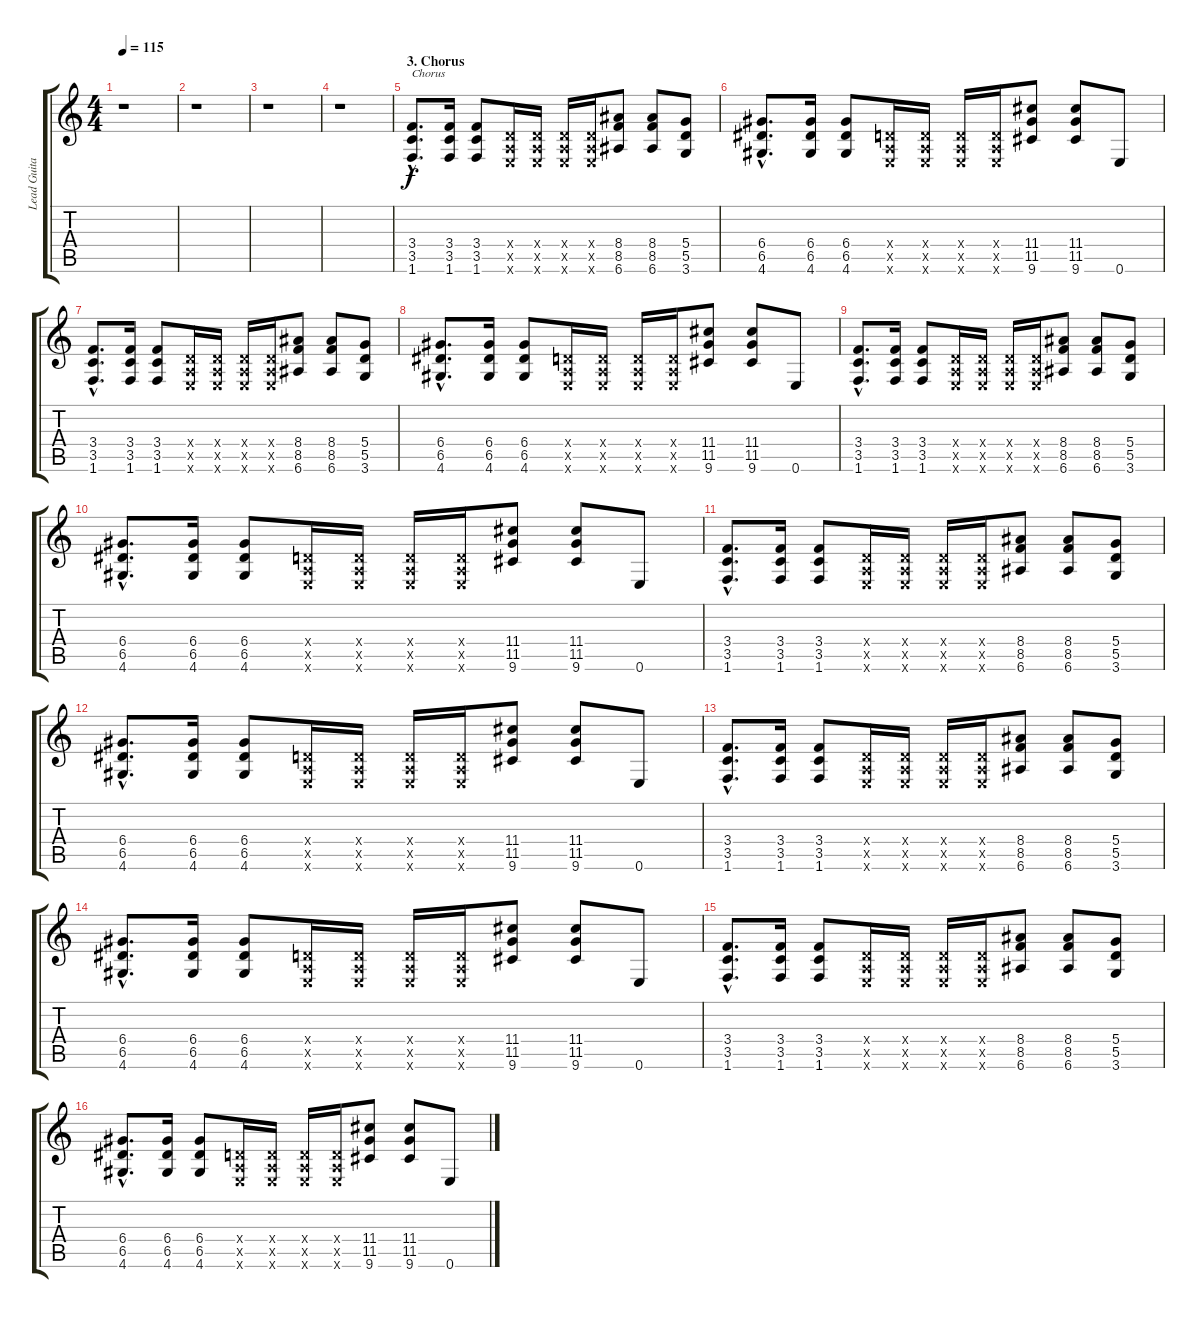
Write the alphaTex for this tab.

\track ("Lead Guitar" "Lead Guita") {instrument distortionguitar}
\staff {score tabs}
\tuning (E4 B3 G3 D3 A2 E2) {hide}
\ts (4 4)
\tempo 115
\clef g2
\ks c
r.1{dy f} |
r.1 |
r.1 |
r.1 |
\section ("" "3. Chorus")
(3.4{hac} 3.5{hac} 1.6{hac}).8{d txt "Chorus"} (3.4 3.5 1.6).16 (3.4 3.5 1.6).8 (0.4{x} 0.5{x} 0.6{x}).16 (0.4{x} 0.5{x} 0.6{x}).16 (0.4{x} 0.5{x} 0.6{x}).16 (0.4{x} 0.5{x} 0.6{x}).16 (8.4 8.5 6.6).8 (8.4 8.5 6.6).8 (5.4 5.5 3.6).8 |
(6.4{hac} 6.5{hac} 4.6{hac}).8{d} (6.4 6.5 4.6).16 (6.4 6.5 4.6).8 (0.4{x} 0.5{x} 0.6{x}).16 (0.4{x} 0.5{x} 0.6{x}).16 (0.4{x} 0.5{x} 0.6{x}).16 (0.4{x} 0.5{x} 0.6{x}).16 (11.4 11.5 9.6).8 (11.4 11.5 9.6).8 0.6.8 |
(3.4{hac} 3.5{hac} 1.6{hac}).8{d} (3.4 3.5 1.6).16 (3.4 3.5 1.6).8 (0.4{x} 0.5{x} 0.6{x}).16 (0.4{x} 0.5{x} 0.6{x}).16 (0.4{x} 0.5{x} 0.6{x}).16 (0.4{x} 0.5{x} 0.6{x}).16 (8.4 8.5 6.6).8 (8.4 8.5 6.6).8 (5.4 5.5 3.6).8 |
(6.4{hac} 6.5{hac} 4.6{hac}).8{d} (6.4 6.5 4.6).16 (6.4 6.5 4.6).8 (0.4{x} 0.5{x} 0.6{x}).16 (0.4{x} 0.5{x} 0.6{x}).16 (0.4{x} 0.5{x} 0.6{x}).16 (0.4{x} 0.5{x} 0.6{x}).16 (11.4 11.5 9.6).8 (11.4 11.5 9.6).8 0.6.8 |
(3.4{hac} 3.5{hac} 1.6{hac}).8{d} (3.4 3.5 1.6).16 (3.4 3.5 1.6).8 (0.4{x} 0.5{x} 0.6{x}).16 (0.4{x} 0.5{x} 0.6{x}).16 (0.4{x} 0.5{x} 0.6{x}).16 (0.4{x} 0.5{x} 0.6{x}).16 (8.4 8.5 6.6).8 (8.4 8.5 6.6).8 (5.4 5.5 3.6).8 |
(6.4{hac} 6.5{hac} 4.6{hac}).8{d} (6.4 6.5 4.6).16 (6.4 6.5 4.6).8 (0.4{x} 0.5{x} 0.6{x}).16 (0.4{x} 0.5{x} 0.6{x}).16 (0.4{x} 0.5{x} 0.6{x}).16 (0.4{x} 0.5{x} 0.6{x}).16 (11.4 11.5 9.6).8 (11.4 11.5 9.6).8 0.6.8 |
(3.4{hac} 3.5{hac} 1.6{hac}).8{d} (3.4 3.5 1.6).16 (3.4 3.5 1.6).8 (0.4{x} 0.5{x} 0.6{x}).16 (0.4{x} 0.5{x} 0.6{x}).16 (0.4{x} 0.5{x} 0.6{x}).16 (0.4{x} 0.5{x} 0.6{x}).16 (8.4 8.5 6.6).8 (8.4 8.5 6.6).8 (5.4 5.5 3.6).8 |
(6.4{hac} 6.5{hac} 4.6{hac}).8{d} (6.4 6.5 4.6).16 (6.4 6.5 4.6).8 (0.4{x} 0.5{x} 0.6{x}).16 (0.4{x} 0.5{x} 0.6{x}).16 (0.4{x} 0.5{x} 0.6{x}).16 (0.4{x} 0.5{x} 0.6{x}).16 (11.4 11.5 9.6).8 (11.4 11.5 9.6).8 0.6.8 |
(3.4{hac} 3.5{hac} 1.6{hac}).8{d} (3.4 3.5 1.6).16 (3.4 3.5 1.6).8 (0.4{x} 0.5{x} 0.6{x}).16 (0.4{x} 0.5{x} 0.6{x}).16 (0.4{x} 0.5{x} 0.6{x}).16 (0.4{x} 0.5{x} 0.6{x}).16 (8.4 8.5 6.6).8 (8.4 8.5 6.6).8 (5.4 5.5 3.6).8 |
(6.4{hac} 6.5{hac} 4.6{hac}).8{d} (6.4 6.5 4.6).16 (6.4 6.5 4.6).8 (0.4{x} 0.5{x} 0.6{x}).16 (0.4{x} 0.5{x} 0.6{x}).16 (0.4{x} 0.5{x} 0.6{x}).16 (0.4{x} 0.5{x} 0.6{x}).16 (11.4 11.5 9.6).8 (11.4 11.5 9.6).8 0.6.8 |
(3.4{hac} 3.5{hac} 1.6{hac}).8{d} (3.4 3.5 1.6).16 (3.4 3.5 1.6).8 (0.4{x} 0.5{x} 0.6{x}).16 (0.4{x} 0.5{x} 0.6{x}).16 (0.4{x} 0.5{x} 0.6{x}).16 (0.4{x} 0.5{x} 0.6{x}).16 (8.4 8.5 6.6).8 (8.4 8.5 6.6).8 (5.4 5.5 3.6).8 |
(6.4{hac} 6.5{hac} 4.6{hac}).8{d} (6.4 6.5 4.6).16 (6.4 6.5 4.6).8 (0.4{x} 0.5{x} 0.6{x}).16 (0.4{x} 0.5{x} 0.6{x}).16 (0.4{x} 0.5{x} 0.6{x}).16 (0.4{x} 0.5{x} 0.6{x}).16 (11.4 11.5 9.6).8 (11.4 11.5 9.6).8 0.6.8
